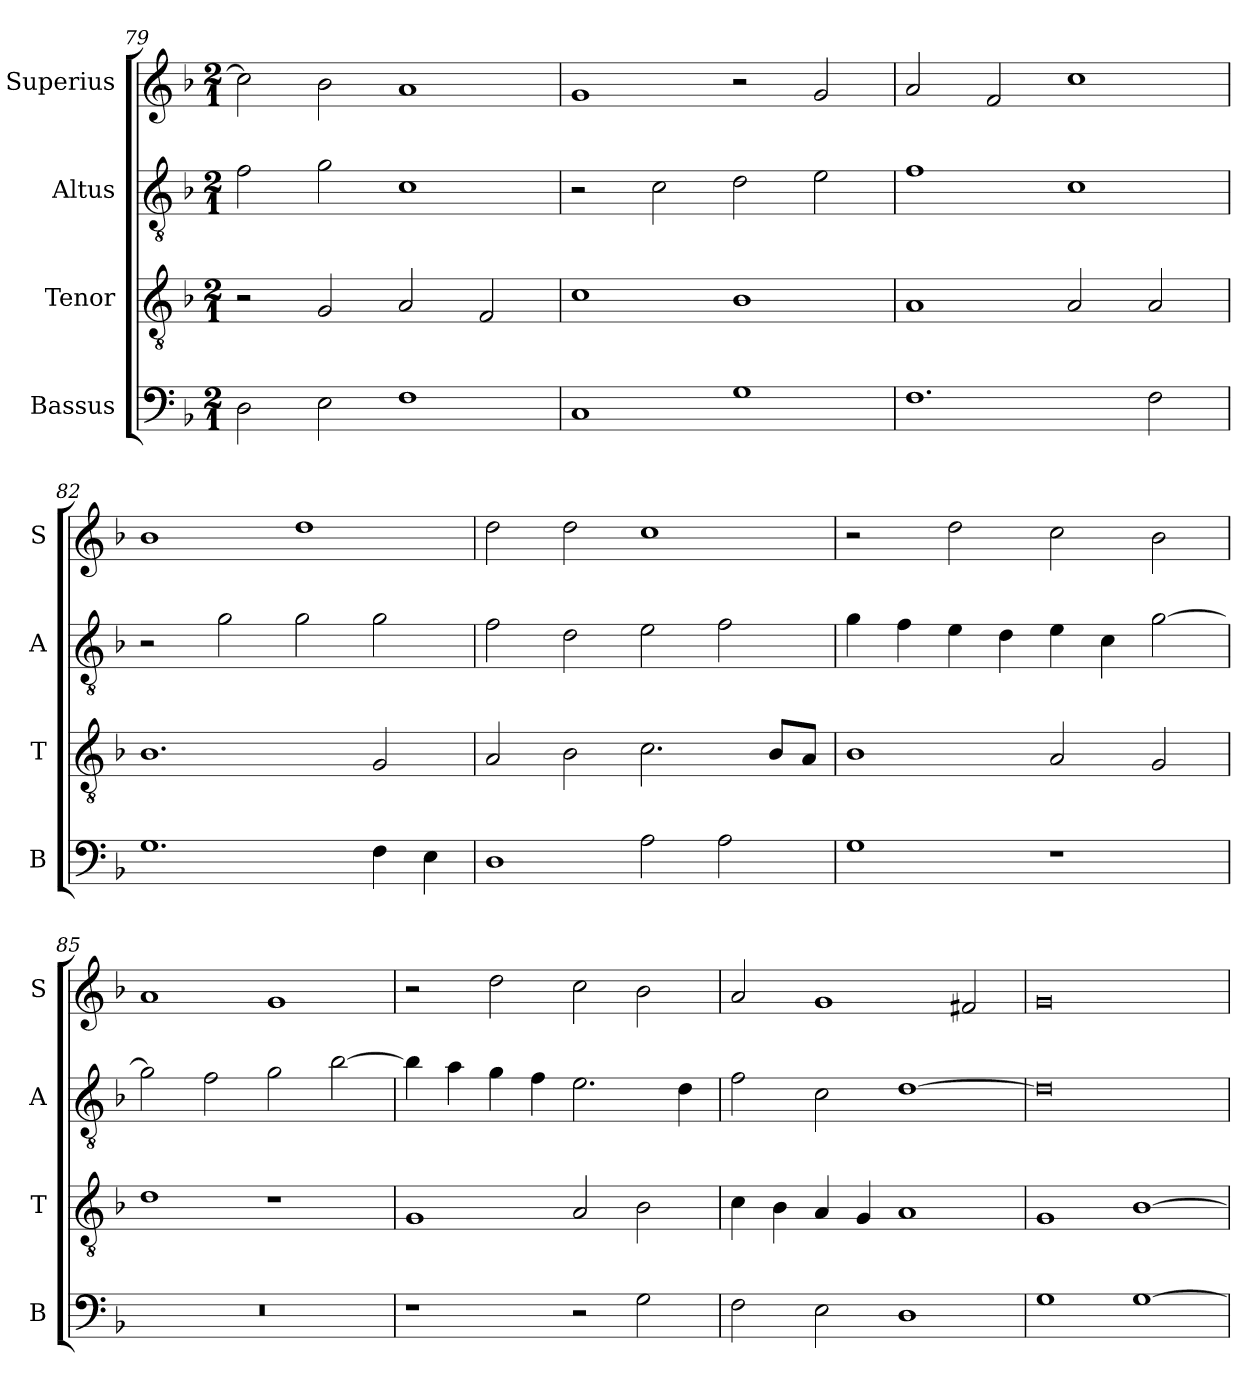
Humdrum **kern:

**kern	**kern	**kern	**kern
*part4	*part3	*part2	*part1
*staff4	*staff3	*staff2	*staff1
*I"Bassus	*I"Tenor	*I"Altus	*I"Superius
*I'B	*I'T	*I'A	*I'S
*clefF4	*clefGv2	*clefGv2	*clefG2
*k[b-]	*k[b-]	*k[b-]	*k[b-]
*F:	*F:	*F:	*F:
*M2/1	*M2/1	*M2/1	*M2/1
=79	=79	=79	=79
2D	2r	2f	2cc]
2E	2G	2g	2b-
1F	2A	1c	1a
.	2F	.	.
=80	=80	=80	=80
1C	1c	2r	1g
.	.	2c	.
1G	1B-	2d	2r
.	.	2e	2g
=81	=81	=81	=81
1.F	1A	1f	2a
.	.	.	2f
.	2A	1c	1cc
2F	2A	.	.
=82	=82	=82	=82
1.G	1.B-	2r	1b-
.	.	2g	.
.	.	2g	1dd
4F	2G	2g	.
4E	.	.	.
=83	=83	=83	=83
1D	2A	2f	2dd
.	2B-	2d	2dd
2A	2.c	2e	1cc
2A	.	2f	.
.	8B-L	.	.
.	8AJ	.	.
=84	=84	=84	=84
1G	1B-	4g	2r
.	.	4f	.
.	.	4e	2dd
.	.	4d	.
1r	2A	4e	2cc
.	.	4c	.
.	2G	[2g	2b-
=85	=85	=85	=85
0r	1d	2g]	1a
.	.	2f	.
.	1r	2g	1g
.	.	[2b-	.
=86	=86	=86	=86
1r	1G	4b-]	2r
.	.	4a	.
.	.	4g	2dd
.	.	4f	.
2r	2A	2.e	2cc
2G	2B-	.	2b-
.	.	4d	.
=87	=87	=87	=87
2F	4c	2f	2a
.	4B-	.	.
2E	4A	2c	1g
.	4G	.	.
1D	1A	[1d	.
.	.	.	2f#X
=88	=88	=88	=88
1G	1G	0d]	0g
[1G	[1B-	.	.
=	=	=	=
*-	*-	*-	*-
